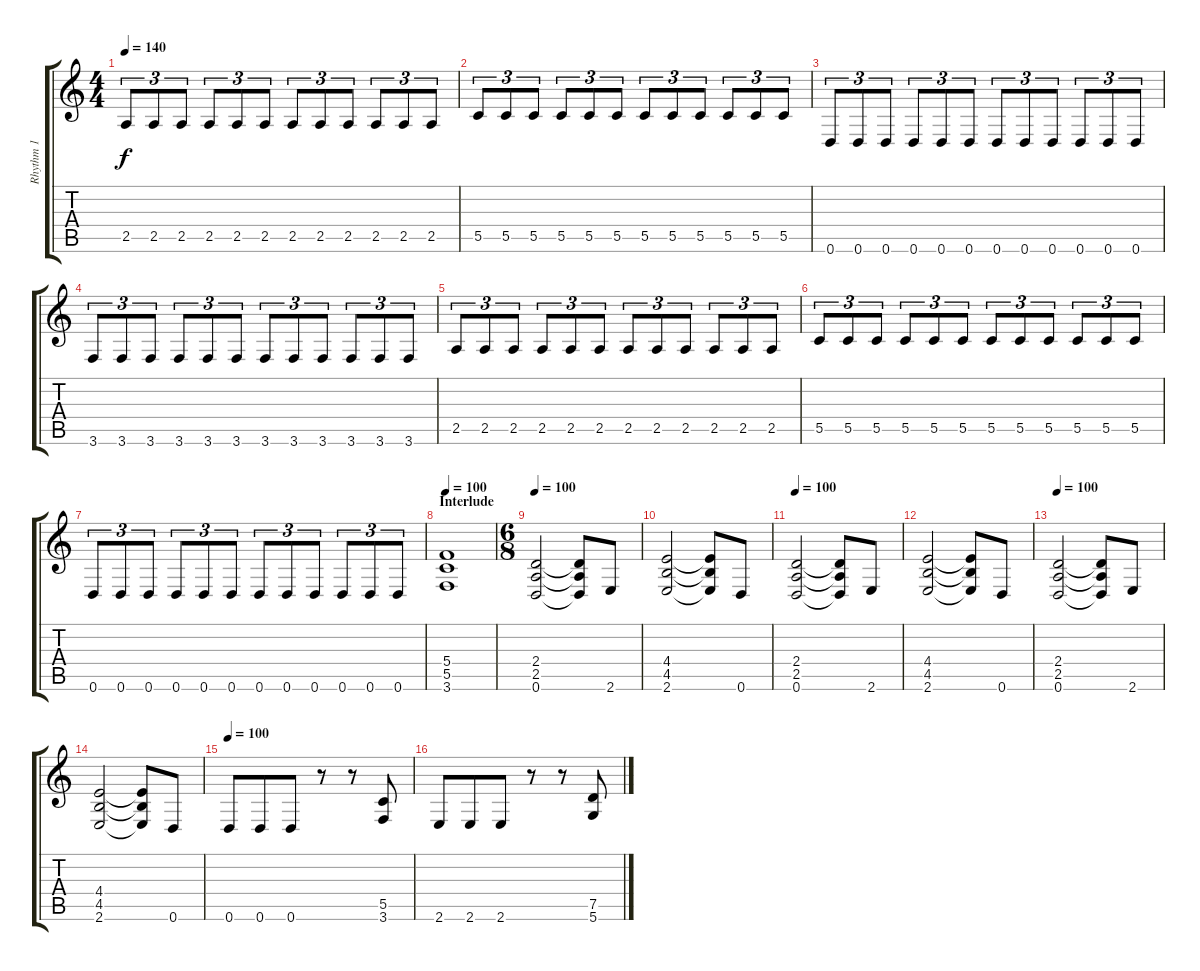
\track ("Rhythm 1" "Rhythm 1") {instrument distortionguitar}
\staff {score tabs}
\tuning (D4 A3 F3 C3 G2 D2) {hide}
\ts (4 4)
\tempo 140
\clef g2
\ks c
2.5.8{tu (3 2) dy f} 2.5.8{tu (3 2)} 2.5.8{tu (3 2)} 2.5.8{tu (3 2)} 2.5.8{tu (3 2)} 2.5.8{tu (3 2)} 2.5.8{tu (3 2)} 2.5.8{tu (3 2)} 2.5.8{tu (3 2)} 2.5.8{tu (3 2)} 2.5.8{tu (3 2)} 2.5.8{tu (3 2)} |
5.5.8{tu (3 2)} 5.5.8{tu (3 2)} 5.5.8{tu (3 2)} 5.5.8{tu (3 2)} 5.5.8{tu (3 2)} 5.5.8{tu (3 2)} 5.5.8{tu (3 2)} 5.5.8{tu (3 2)} 5.5.8{tu (3 2)} 5.5.8{tu (3 2)} 5.5.8{tu (3 2)} 5.5.8{tu (3 2)} |
0.6.8{tu (3 2)} 0.6.8{tu (3 2)} 0.6.8{tu (3 2)} 0.6.8{tu (3 2)} 0.6.8{tu (3 2)} 0.6.8{tu (3 2)} 0.6.8{tu (3 2)} 0.6.8{tu (3 2)} 0.6.8{tu (3 2)} 0.6.8{tu (3 2)} 0.6.8{tu (3 2)} 0.6.8{tu (3 2)} |
3.6.8{tu (3 2) volume 12} 3.6.8{tu (3 2)} 3.6.8{tu (3 2)} 3.6.8{tu (3 2)} 3.6.8{tu (3 2)} 3.6.8{tu (3 2)} 3.6.8{tu (3 2)} 3.6.8{tu (3 2)} 3.6.8{tu (3 2)} 3.6.8{tu (3 2)} 3.6.8{tu (3 2)} 3.6.8{tu (3 2)} |
2.5.8{tu (3 2)} 2.5.8{tu (3 2)} 2.5.8{tu (3 2)} 2.5.8{tu (3 2)} 2.5.8{tu (3 2)} 2.5.8{tu (3 2)} 2.5.8{tu (3 2)} 2.5.8{tu (3 2)} 2.5.8{tu (3 2)} 2.5.8{tu (3 2)} 2.5.8{tu (3 2)} 2.5.8{tu (3 2)} |
5.5.8{tu (3 2)} 5.5.8{tu (3 2)} 5.5.8{tu (3 2)} 5.5.8{tu (3 2)} 5.5.8{tu (3 2)} 5.5.8{tu (3 2)} 5.5.8{tu (3 2)} 5.5.8{tu (3 2)} 5.5.8{tu (3 2)} 5.5.8{tu (3 2)} 5.5.8{tu (3 2)} 5.5.8{tu (3 2)} |
0.6.8{tu (3 2)} 0.6.8{tu (3 2)} 0.6.8{tu (3 2)} 0.6.8{tu (3 2)} 0.6.8{tu (3 2)} 0.6.8{tu (3 2)} 0.6.8{tu (3 2)} 0.6.8{tu (3 2)} 0.6.8{tu (3 2)} 0.6.8{tu (3 2)} 0.6.8{tu (3 2)} 0.6.8{tu (3 2)} |
\section ("" "Interlude")
\tempo 140
\tempo 100
(5.4 5.5 3.6).1{volume 10} |
\ts (6 8)
\tempo 100
(2.4 2.5 0.6).2 (2.4{t} 2.5{t} 0.6{t}).8 2.6.8 |
(4.4 4.5 2.6).2 (4.4{t} 4.5{t} 2.6{t}).8 0.6.8 |
\tempo 100
(2.4 2.5 0.6).2 (2.4{t} 2.5{t} 0.6{t}).8 2.6.8 |
(4.4 4.5 2.6).2 (4.4{t} 4.5{t} 2.6{t}).8 0.6.8 |
\tempo 100
(2.4 2.5 0.6).2 (2.4{t} 2.5{t} 0.6{t}).8 2.6.8 |
(4.4 4.5 2.6).2 (4.4{t} 4.5{t} 2.6{t}).8 0.6.8 |
\tempo 100
0.6.8 0.6.8 0.6.8 r.8 r.8 (5.5 3.6).8 |
2.6.8 2.6.8 2.6.8 r.8 r.8 (7.5 5.6).8
